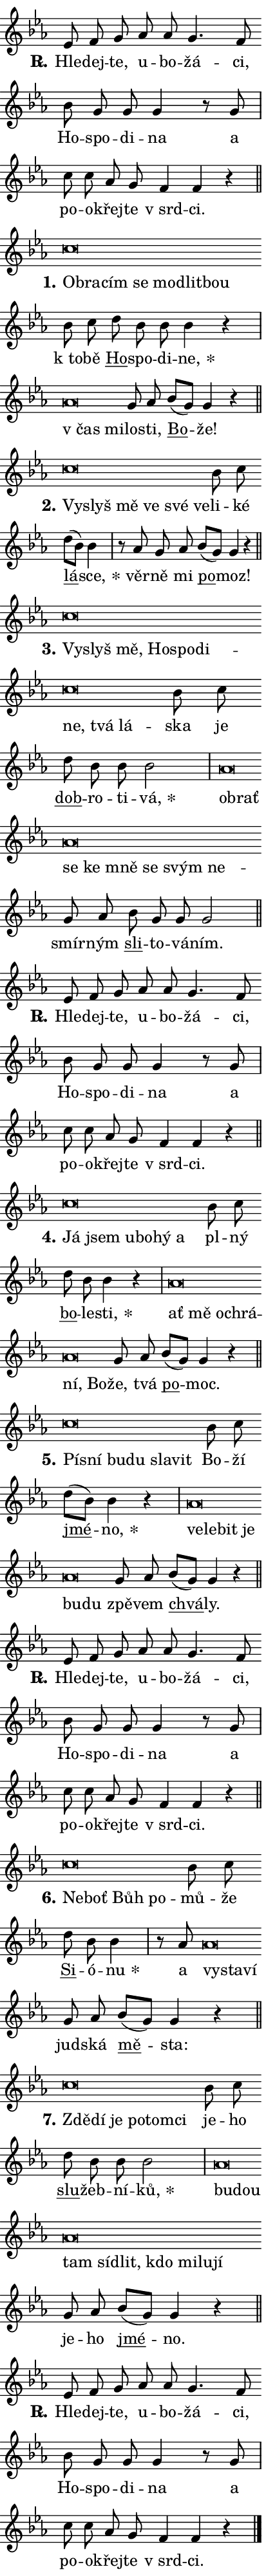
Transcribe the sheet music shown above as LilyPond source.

\version "2.24.0"
\header { tagline = "" }
\paper {
  indent = 0\cm
  top-margin = 0\cm
  right-margin = 0.13\cm % to fit lyric hyphens
  bottom-margin = 0\cm
  left-margin = 0\cm
  paper-width = 7\cm
  page-breaking = #ly:one-page-breaking
  system-system-spacing.basic-distance = #11
  score-system-spacing.basic-distance = #11
  ragged-last = ##f
}


%% Author: Thomas Morley
%% https://lists.gnu.org/archive/html/lilypond-user/2020-05/msg00002.html
#(define (line-position grob)
"Returns position of @var[grob} in current system:
   @code{'start}, if at first time-step
   @code{'end}, if at last time-step
   @code{'middle} otherwise
"
  (let* ((col (ly:item-get-column grob))
         (ln (ly:grob-object col 'left-neighbor))
         (rn (ly:grob-object col 'right-neighbor))
         (col-to-check-left (if (ly:grob? ln) ln col))
         (col-to-check-right (if (ly:grob? rn) rn col))
         (break-dir-left
           (and
             (ly:grob-property col-to-check-left 'non-musical #f)
             (ly:item-break-dir col-to-check-left)))
         (break-dir-right
           (and
             (ly:grob-property col-to-check-right 'non-musical #f)
             (ly:item-break-dir col-to-check-right))))
        (cond ((eqv? 1 break-dir-left) 'start)
              ((eqv? -1 break-dir-right) 'end)
              (else 'middle))))

#(define (tranparent-at-line-position vctor)
  (lambda (grob)
  "Relying on @code{line-position} select the relevant enry from @var{vctor}.
Used to determine transparency,"
    (case (line-position grob)
      ((end) (not (vector-ref vctor 0)))
      ((middle) (not (vector-ref vctor 1)))
      ((start) (not (vector-ref vctor 2))))))

noteHeadBreakVisibility =
#(define-music-function (break-visibility)(vector?)
"Makes @code{NoteHead}s transparent relying on @var{break-visibility}"
#{
  \override NoteHead.transparent =
    #(tranparent-at-line-position break-visibility)
#})

#(define delete-ledgers-for-transparent-note-heads
  (lambda (grob)
    "Reads whether a @code{NoteHead} is transparent.
If so this @code{NoteHead} is removed from @code{'note-heads} from
@var{grob}, which is supposed to be @code{LedgerLineSpanner}.
As a result ledgers are not printed for this @code{NoteHead}"
    (let* ((nhds-array (ly:grob-object grob 'note-heads))
           (nhds-list
             (if (ly:grob-array? nhds-array)
                 (ly:grob-array->list nhds-array)
                 '()))
           ;; Relies on the transparent-property being done before
           ;; Staff.LedgerLineSpanner.after-line-breaking is executed.
           ;; This is fragile ...
           (to-keep
             (remove
               (lambda (nhd)
                 (ly:grob-property nhd 'transparent #f))
               nhds-list)))
      ;; TODO find a better method to iterate over grob-arrays, similiar
      ;; to filter/remove etc for lists
      ;; For now rebuilt from scratch
      (set! (ly:grob-object grob 'note-heads)  '())
      (for-each
        (lambda (nhd)
          (ly:pointer-group-interface::add-grob grob 'note-heads nhd))
        to-keep))))

squashNotes = {
  \override NoteHead.X-extent = #'(-0.2 . 0.2)
  \override NoteHead.Y-extent = #'(-0.75 . 0)
  \override NoteHead.stencil =
    #(lambda (grob)
       (let ((pos (ly:grob-property grob 'staff-position)))
         (begin
           (if (< pos -7) (display "ERROR: Lower brevis then expected\n") (display ""))
           (if (<= pos -6) ly:text-interface::print ly:note-head::print))))
}
unSquashNotes = {
  \revert NoteHead.X-extent
  \revert NoteHead.Y-extent
  \revert NoteHead.stencil
}

hideNotes = \noteHeadBreakVisibility #begin-of-line-visible
unHideNotes = \noteHeadBreakVisibility #all-visible

% work-around for resetting accidentals
% https://lilypond.org/doc/v2.23/Documentation/notation/displaying-rhythms#unmetered-music
cadenzaMeasure = {
  \cadenzaOff
  \partial 1024 s1024
  \cadenzaOn
}

#(define-markup-command (accent layout props text) (markup?)
  "Underline accented syllable"
  (interpret-markup layout props
    #{\markup \override #'(offset . 4.3) \underline { #text }#}))

responsum = \markup \concat {
  "R" \hspace #-1.05 \path #0.1 #'((moveto 0 0.07) (lineto 0.9 0.8)) \hspace #0.05 "."
}

spaceSize = #0.6828661417322834 % exact space size for TeX Gyre Schola

\layout {
  \context {
    \Staff
    \remove "Time_signature_engraver"
    \override LedgerLineSpanner.after-line-breaking = #delete-ledgers-for-transparent-note-heads
  }
  \context {
    \Lyrics {
      \override LyricSpace.minimum-distance = \spaceSize
      \override LyricText.font-name = #"TeX Gyre Schola"
      \override LyricText.font-size = 1
      \override StanzaNumber.font-name = #"TeX Gyre Schola Bold"
      \override StanzaNumber.font-size = 1
    }
  }
  \context {
    \Score 
    \override NoteHead.text =
      #(lambda (grob) 
        (let ((pos (ly:grob-property grob 'staff-position)))
          #{\markup {
            \combine
              \halign #-0.55 \raise #(if (= pos -6) 0 0.5) \override #'(thickness . 2) \draw-line #'(3.2 . 0)
              \musicglyph "noteheads.sM1"
          }#}))
  }
}

% magnetic-lyrics.ily
%
%   written by
%     Jean Abou Samra <jean@abou-samra.fr>
%     Werner Lemberg <wl@gnu.org>
%
%   adapted by
%     Jiri Hon <jiri.hon@gmail.com>
%
% Version 2022-Apr-15

% https://www.mail-archive.com/lilypond-user@gnu.org/msg149350.html

#(define (Left_hyphen_pointer_engraver context)
   "Collect syllable-hyphen-syllable occurrences in lyrics and store
them in properties.  This engraver only looks to the left.  For
example, if the lyrics input is @code{foo -- bar}, it does the
following.

@itemize @bullet
@item
Set the @code{text} property of the @code{LyricHyphen} grob between
@q{foo} and @q{bar} to @code{foo}.

@item
Set the @code{left-hyphen} property of the @code{LyricText} grob with
text @q{foo} to the @code{LyricHyphen} grob between @q{foo} and
@q{bar}.
@end itemize

Use this auxiliary engraver in combination with the
@code{lyric-@/text::@/apply-@/magnetic-@/offset!} hook."
   (let ((hyphen #f)
         (text #f))
     (make-engraver
      (acknowledgers
       ((lyric-syllable-interface engraver grob source-engraver)
        (set! text grob)))
      (end-acknowledgers
       ((lyric-hyphen-interface engraver grob source-engraver)
        ;(when (not (grob::has-interface grob 'lyric-space-interface))
          (set! hyphen grob)));)
      ((stop-translation-timestep engraver)
       (when (and text hyphen)
         (ly:grob-set-object! text 'left-hyphen hyphen))
       (set! text #f)
       (set! hyphen #f)))))

#(define (lyric-text::apply-magnetic-offset! grob)
   "If the space between two syllables is less than the value in
property @code{LyricText@/.details@/.squash-threshold}, move the right
syllable to the left so that it gets concatenated with the left
syllable.

Use this function as a hook for
@code{LyricText@/.after-@/line-@/breaking} if the
@code{Left_@/hyphen_@/pointer_@/engraver} is active."
   (let ((hyphen (ly:grob-object grob 'left-hyphen #f)))
     (when hyphen
       (let ((left-text (ly:spanner-bound hyphen LEFT)))
         (when (grob::has-interface left-text 'lyric-syllable-interface)
           (let* ((common (ly:grob-common-refpoint grob left-text X))
                  (this-x-ext (ly:grob-extent grob common X))
                  (left-x-ext
                   (begin
                     ;; Trigger magnetism for left-text.
                     (ly:grob-property left-text 'after-line-breaking)
                     (ly:grob-extent left-text common X)))
                  ;; `delta` is the gap width between two syllables.
                  (delta (- (interval-start this-x-ext)
                            (interval-end left-x-ext)))
                  (details (ly:grob-property grob 'details))
                  (threshold (assoc-get 'squash-threshold details 0.2)))
             (when (< delta threshold)
               (let* (;; We have to manipulate the input text so that
                      ;; ligatures crossing syllable boundaries are not
                      ;; disabled.  For languages based on the Latin
                      ;; script this is essentially a beautification.
                      ;; However, for non-Western scripts it can be a
                      ;; necessity.
                      (lt (ly:grob-property left-text 'text))
                      (rt (ly:grob-property grob 'text))
                      (is-space (grob::has-interface hyphen 'lyric-space-interface))
                      (space (if is-space " " ""))
                      (extra-delta (if is-space spaceSize 0))
                      ;; Append new syllable.
                      (ltrt-space (if (and (string? lt) (string? rt))
                                (string-append lt space rt)
                                (make-concat-markup (list lt space rt))))
                      ;; Right-align `ltrt` to the right side.
                      (ltrt-space-markup (grob-interpret-markup
                               grob
                               (make-translate-markup
                                (cons (interval-length this-x-ext) 0)
                                (make-right-align-markup ltrt-space)))))
                 (begin
                   ;; Don't print `left-text`.
                   (ly:grob-set-property! left-text 'stencil #f)
                   ;; Set text and stencil (which holds all collected
                   ;; syllables so far) and shift it to the left.
                   (ly:grob-set-property! grob 'text ltrt-space)
                   (ly:grob-set-property! grob 'stencil ltrt-space-markup)
                   (ly:grob-translate-axis! grob (- (- delta extra-delta)) X))))))))))


#(define (lyric-hyphen::displace-bounds-first grob)
   ;; Make very sure this callback isn't triggered too early.
   (let ((left (ly:spanner-bound grob LEFT))
         (right (ly:spanner-bound grob RIGHT)))
     (ly:grob-property left 'after-line-breaking)
     (ly:grob-property right 'after-line-breaking)
     (ly:lyric-hyphen::print grob)))

squashThreshold = #0.4

\layout {
  \context {
    \Lyrics
    \consists #Left_hyphen_pointer_engraver
    \override LyricText.after-line-breaking =
      #lyric-text::apply-magnetic-offset!
    \override LyricHyphen.stencil = #lyric-hyphen::displace-bounds-first
    \override LyricText.details.squash-threshold = \squashThreshold
    \override LyricHyphen.minimum-distance = 0
    \override LyricHyphen.minimum-length = \squashThreshold
  }
}

squashText = \override LyricText.details.squash-threshold = 9999
unSquashText = \override LyricText.details.squash-threshold = \squashThreshold

leftText = \override LyricText.self-alignment-X = #LEFT
unLeftText = \revert LyricText.self-alignment-X

starOffset = #(lambda (grob) 
                (let ((x_offset (ly:self-alignment-interface::aligned-on-x-parent grob)))
                  (if (= x_offset 0) 0 (+ x_offset 1.2))))

star = #(define-music-function (syllable)(string?)
"Append star separator at the end of a syllable"
#{
  \once \override LyricText.X-offset = #starOffset
  \lyricmode { \markup {
    #syllable
    \override #'((font-name . "TeX Gyre Schola Bold")) \hspace #0.2 \lower #0.65 \larger "*"
  } }
#})

starAccent = #(define-music-function (syllable)(string?)
"Append star separator at the end of a syllable and make accent"
#{
  \once \override LyricText.X-offset = #starOffset
  \lyricmode { \markup {
    \accent #syllable
    \override #'((font-name . "TeX Gyre Schola Bold")) \hspace #0.2 \lower #0.65 \larger "*"
  } }
#})

breath = #(define-music-function (syllable)(string?)
"Append breathing indicator at the end of a syllable"
#{
  \lyricmode { \markup { #syllable "+" } }
#})

optionalBreath = #(define-music-function (syllable)(string?)
"Append optional breathing indicator at the end of a syllable"
#{
  \lyricmode { \markup { #syllable "(+)" } }
#})


\score {
    <<
        \new Voice = "melody" { \cadenzaOn \key es \major \relative { es'8 f g as as g4. f8 \bar "" bes g g g4 r8 g \cadenzaMeasure \bar "|" c c as g f4 f r \cadenzaMeasure \bar "||" \break } }
        \new Lyrics \lyricsto "melody" { \lyricmode { \set stanza = \responsum
Hle -- dej -- te, u -- bo -- žá -- ci, Ho -- spo -- di -- na a po -- o -- křej -- te "v srd" -- ci. } }
    >>
    \layout {}
}

\score {
    <<
        \new Voice = "melody" { \cadenzaOn \key es \major \relative { \squashNotes c''\breve*1/16 \hideNotes \breve*1/16 \bar "" \breve*1/16 \bar "" \breve*1/16 \bar "" \breve*1/16 \bar "" \breve*1/16 \breve*1/16 \bar "" \unHideNotes \unSquashNotes bes8 c \bar "" d bes bes bes4 r \cadenzaMeasure \bar "|" \squashNotes as\breve*1/16 \hideNotes \breve*1/16 \bar "" \unHideNotes \unSquashNotes g8 as \bar "" bes[( g)] g4 r \cadenzaMeasure \bar "||" \break } }
        \new Lyrics \lyricsto "melody" { \lyricmode { \set stanza = "1."
\leftText Ob -- \squashText ra -- cím se mo -- dlit -- bou \unLeftText \unSquashText "k to" -- bě \markup \accent Ho -- spo -- di -- \star ne, \leftText "v čas" \squashText mi -- \unLeftText \unSquashText lo -- sti, \markup \accent Bo -- že! } }
    >>
    \layout {}
}

\score {
    <<
        \new Voice = "melody" { \cadenzaOn \key es \major \relative { \squashNotes c''\breve*1/16 \hideNotes \breve*1/16 \bar "" \breve*1/16 \bar "" \breve*1/16 \bar "" \breve*1/16 \breve*1/16 \bar "" \unHideNotes \unSquashNotes bes8 c \bar "" d[( bes)] bes4 \cadenzaMeasure \bar "|" r8 as g8 as \bar "" bes[( g)] g4 r \cadenzaMeasure \bar "||" \break } }
        \new Lyrics \lyricsto "melody" { \lyricmode { \set stanza = "2."
\leftText Vy -- \squashText slyš mě ve své ve -- \unLeftText \unSquashText li -- ké \markup \accent lá -- \star sce, věr -- ně mi \markup \accent po -- moz! } }
    >>
    \layout {}
}

\score {
    <<
        \new Voice = "melody" { \cadenzaOn \key es \major \relative { \squashNotes c''\breve*1/16 \hideNotes \breve*1/16 \bar "" \breve*1/16 \bar "" \breve*1/16 \bar "" \breve*1/16 \bar "" \breve*1/16 \bar "" \breve*1/16 \bar "" \breve*1/16 \breve*1/16 \bar "" \unHideNotes \unSquashNotes bes8 c \bar "" d bes bes bes2 \cadenzaMeasure \bar "|" \squashNotes as\breve*1/16 \hideNotes \breve*1/16 \bar "" \breve*1/16 \bar "" \breve*1/16 \bar "" \breve*1/16 \bar "" \breve*1/16 \bar "" \breve*1/16 \breve*1/16 \bar "" \unHideNotes \unSquashNotes g8 as \bar "" bes g g g2 \cadenzaMeasure \bar "||" \break } }
        \new Lyrics \lyricsto "melody" { \lyricmode { \set stanza = "3."
\leftText Vy -- \squashText slyš mě, Ho -- spo -- di -- ne, tvá lá -- \unLeftText \unSquashText ska je \markup \accent dob -- ro -- ti -- \star vá, \leftText ob -- \squashText rať se ke mně se svým ne -- \unLeftText \unSquashText smír -- ným \markup \accent sli -- to -- vá -- ním. } }
    >>
    \layout {}
}

\score {
    <<
        \new Voice = "melody" { \cadenzaOn \key es \major \relative { es'8 f g as as g4. f8 \bar "" bes g g g4 r8 g \cadenzaMeasure \bar "|" c c as g f4 f r \cadenzaMeasure \bar "||" \break } }
        \new Lyrics \lyricsto "melody" { \lyricmode { \set stanza = \responsum
Hle -- dej -- te, u -- bo -- žá -- ci, Ho -- spo -- di -- na a po -- o -- křej -- te "v srd" -- ci. } }
    >>
    \layout {}
}

\score {
    <<
        \new Voice = "melody" { \cadenzaOn \key es \major \relative { \squashNotes c''\breve*1/16 \hideNotes \breve*1/16 \bar "" \breve*1/16 \bar "" \breve*1/16 \bar "" \breve*1/16 \breve*1/16 \bar "" \unHideNotes \unSquashNotes bes8 c \bar "" d bes bes4 r \cadenzaMeasure \bar "|" \squashNotes as\breve*1/16 \hideNotes \breve*1/16 \bar "" \breve*1/16 \bar "" \breve*1/16 \bar "" \breve*1/16 \breve*1/16 \bar "" \unHideNotes \unSquashNotes g8 as \bar "" bes[( g)] g4 r \cadenzaMeasure \bar "||" \break } }
        \new Lyrics \lyricsto "melody" { \lyricmode { \set stanza = "4."
\leftText Já \squashText jsem u -- bo -- hý a \unLeftText \unSquashText pl -- ný \markup \accent bo -- le -- \star sti, \leftText ať \squashText mě o -- chrá -- ní, Bo -- \unLeftText \unSquashText že, tvá \markup \accent po -- moc. } }
    >>
    \layout {}
}

\score {
    <<
        \new Voice = "melody" { \cadenzaOn \key es \major \relative { \squashNotes c''\breve*1/16 \hideNotes \breve*1/16 \bar "" \breve*1/16 \bar "" \breve*1/16 \bar "" \breve*1/16 \breve*1/16 \bar "" \unHideNotes \unSquashNotes bes8 c \bar "" d[( bes)] bes4 r \cadenzaMeasure \bar "|" \squashNotes as\breve*1/16 \hideNotes \breve*1/16 \bar "" \breve*1/16 \bar "" \breve*1/16 \bar "" \breve*1/16 \breve*1/16 \bar "" \unHideNotes \unSquashNotes g8 as \bar "" bes[( g)] g4 r \cadenzaMeasure \bar "||" \break } }
        \new Lyrics \lyricsto "melody" { \lyricmode { \set stanza = "5."
\leftText Pí -- \squashText sní bu -- du sla -- vit \unLeftText \unSquashText Bo -- ží \markup \accent jmé -- \star no, \leftText ve -- \squashText le -- bit je bu -- du \unLeftText \unSquashText zpě -- vem \markup \accent chvá -- ly. } }
    >>
    \layout {}
}

\score {
    <<
        \new Voice = "melody" { \cadenzaOn \key es \major \relative { es'8 f g as as g4. f8 \bar "" bes g g g4 r8 g \cadenzaMeasure \bar "|" c c as g f4 f r \cadenzaMeasure \bar "||" \break } }
        \new Lyrics \lyricsto "melody" { \lyricmode { \set stanza = \responsum
Hle -- dej -- te, u -- bo -- žá -- ci, Ho -- spo -- di -- na a po -- o -- křej -- te "v srd" -- ci. } }
    >>
    \layout {}
}

\score {
    <<
        \new Voice = "melody" { \cadenzaOn \key es \major \relative { \squashNotes c''\breve*1/16 \hideNotes \breve*1/16 \bar "" \breve*1/16 \breve*1/16 \bar "" \unHideNotes \unSquashNotes bes8 c \bar "" d bes bes4 \cadenzaMeasure \bar "|" r8 as8 \squashNotes as\breve*1/16 \hideNotes \breve*1/16 \breve*1/16 \bar "" \unHideNotes \unSquashNotes g8 as \bar "" bes[( g)] g4 r \cadenzaMeasure \bar "||" \break } }
        \new Lyrics \lyricsto "melody" { \lyricmode { \set stanza = "6."
\leftText Ne -- \squashText boť Bůh po -- \unLeftText \unSquashText mů -- že \markup \accent Si -- ó -- \star nu a \leftText vy -- \squashText sta -- ví \unLeftText \unSquashText jud -- ská \markup \accent mě -- sta: } }
    >>
    \layout {}
}

\score {
    <<
        \new Voice = "melody" { \cadenzaOn \key es \major \relative { \squashNotes c''\breve*1/16 \hideNotes \breve*1/16 \bar "" \breve*1/16 \bar "" \breve*1/16 \bar "" \breve*1/16 \breve*1/16 \bar "" \unHideNotes \unSquashNotes bes8 c \bar "" d bes bes bes2 \cadenzaMeasure \bar "|" \squashNotes as\breve*1/16 \hideNotes \breve*1/16 \bar "" \breve*1/16 \bar "" \breve*1/16 \bar "" \breve*1/16 \bar "" \breve*1/16 \bar "" \breve*1/16 \bar "" \breve*1/16 \breve*1/16 \bar "" \unHideNotes \unSquashNotes g8 as \bar "" bes[( g)] g4 r \cadenzaMeasure \bar "||" \break } }
        \new Lyrics \lyricsto "melody" { \lyricmode { \set stanza = "7."
\leftText Zdě -- \squashText dí je po -- tom -- ci \unLeftText \unSquashText je -- ho \markup \accent slu -- žeb -- ní -- \star ků, \leftText bu -- \squashText dou tam sí -- dlit, kdo mi -- lu -- jí \unLeftText \unSquashText je -- ho \markup \accent jmé -- no. } }
    >>
    \layout {}
}

\score {
    <<
        \new Voice = "melody" { \cadenzaOn \key es \major \relative { es'8 f g as as g4. f8 \bar "" bes g g g4 r8 g \cadenzaMeasure \bar "|" c c as g f4 f r \cadenzaMeasure \bar "||" \break } \bar "|." }
        \new Lyrics \lyricsto "melody" { \lyricmode { \set stanza = \responsum
Hle -- dej -- te, u -- bo -- žá -- ci, Ho -- spo -- di -- na a po -- o -- křej -- te "v srd" -- ci. } }
    >>
    \layout {}
}
